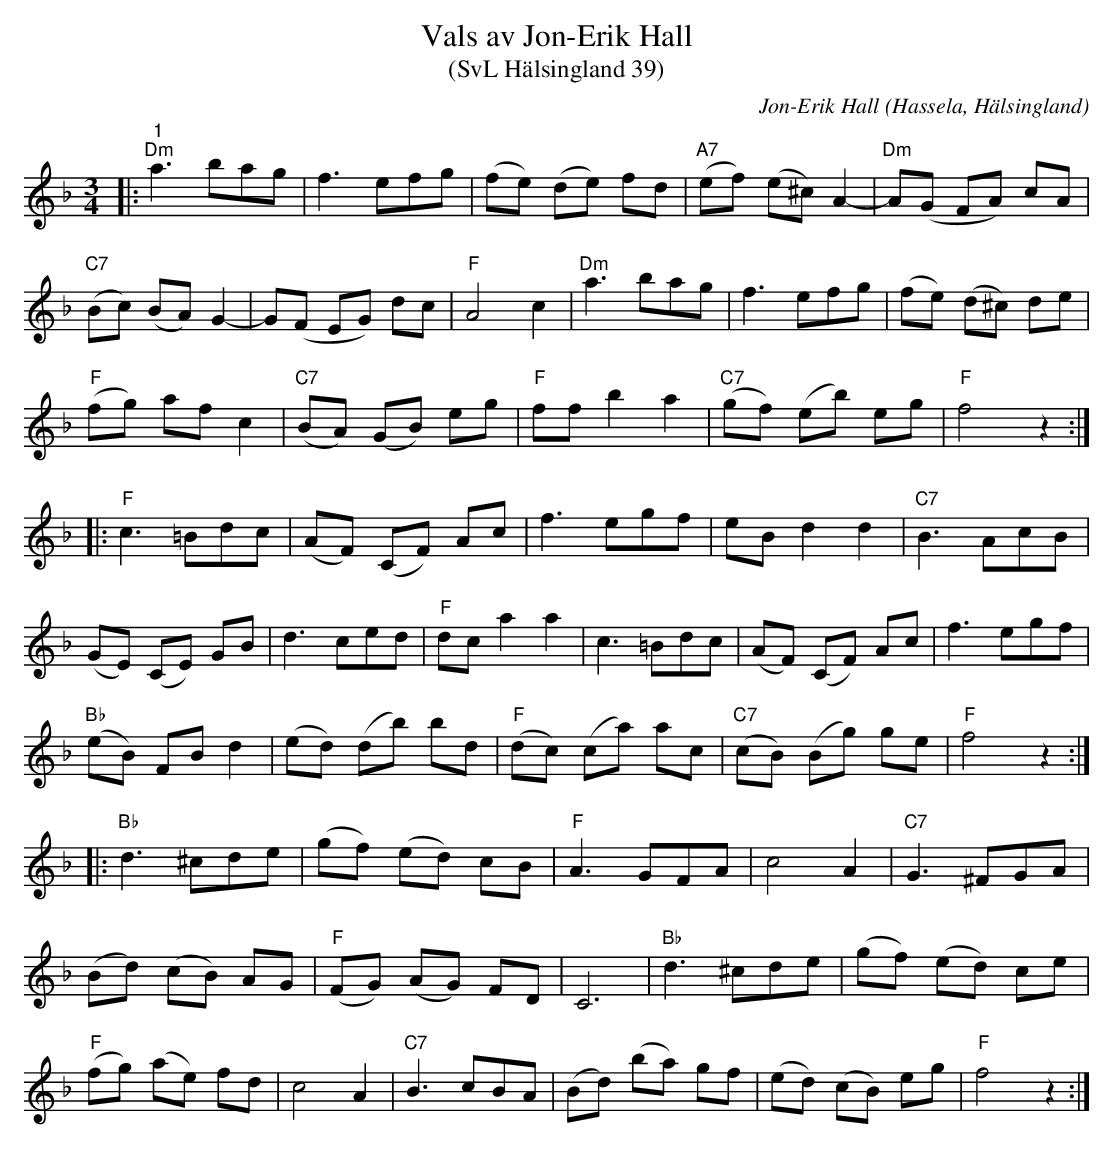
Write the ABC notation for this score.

X:1
T:Vals av Jon-Erik Hall
T:(SvL Hälsingland 39)
C:Jon-Erik Hall
O:Hassela, Hälsingland
L:1/8
M:3/4
K:F
|:"^1""Dm" a3 bag | f3 efg | (fe) (de) fd |"A7" (ef) (e^c) A2- |"Dm" A(G FA) cA |
"C7" (Bc) (BA) G2- | G(F EG) dc |"F" A4 c2 |"Dm" a3 bag | f3 efg | (fe) (d^c) de |
"F" (fg) af c2 | "C7" (BA) (GB) eg | "F" ff b2 a2 | "C7" (gf) (eb) eg | "F" f4 z2 ::
"F" c3 =Bdc | (AF) (CF) Ac | f3 egf | eB d2 d2 | "C7" B3 AcB |
(GE) (CE) GB | d3 ced | "F" dc a2 a2 | c3 =Bdc | (AF) (CF) Ac | f3 egf |
"Bb" (eB) FB d2 | (ed) (db) bd | "F" (dc) (ca) ac | "C7" (cB) (Bg) ge | "F" f4 z2 ::
"Bb" d3 ^cde | (gf) (ed) cB | "F" A3 GFA | c4 A2 | "C7" G3 ^FGA |
(Bd) (cB) AG | "F" (FG) (AG) FD | C6 | "Bb" d3 ^cde | (gf) (ed) ce |
"F" (fg) (ae) fd | c4 A2 |"C7" B3 cBA | (Bd) (ba) gf | (ed) (cB) eg |"F" f4 z2 :|
